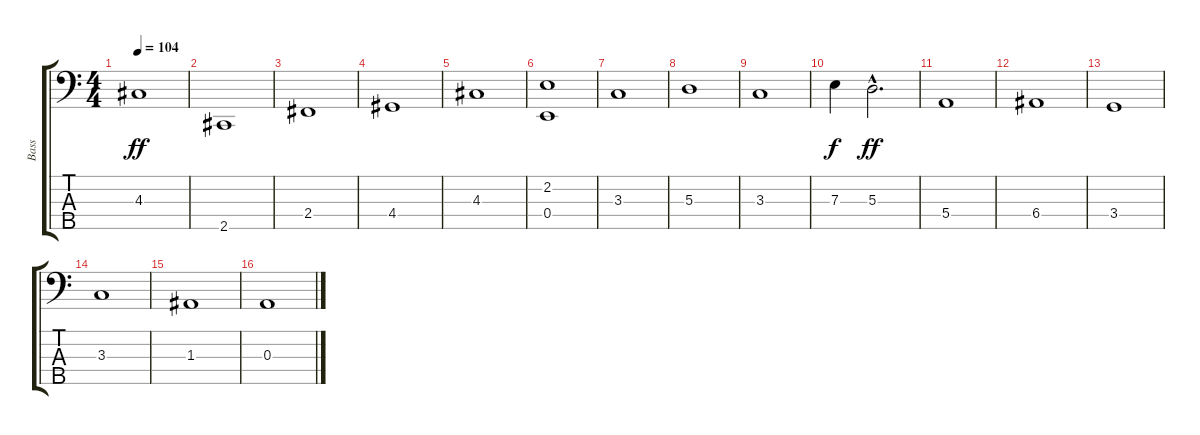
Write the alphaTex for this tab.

\track ("Bass" "Bass") {instrument fretlessbass}
\staff {score tabs}
\tuning (G2 D2 A1 E1 B0) {hide}
\ts (4 4)
\tempo 104
\clef f4
\ks c
4.3.1{dy ff} |
2.5.1 |
2.4.1 |
4.4.1 |
4.3.1 |
(2.2 0.4).1 |
3.3.1 |
5.3.1 |
3.3.1 |
7.3.4{dy f} 5.3{hac}.2{d dy ff} |
5.4.1 |
6.4.1 |
3.4.1 |
3.3.1 |
1.3.1 |
0.3.1
